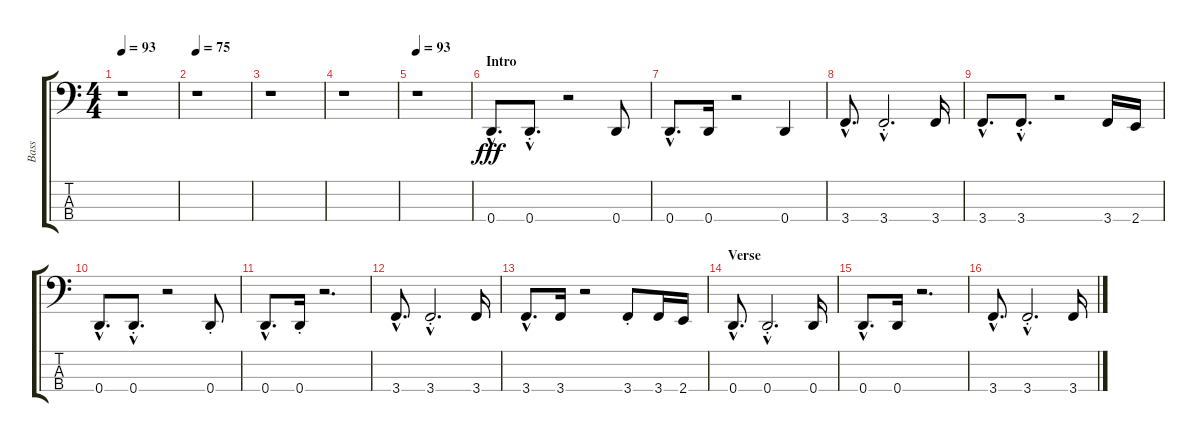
\track ("Bass" "Bass") {instrument fretlessbass}
\staff {score tabs}
\tuning (G2 D2 A1 D1) {hide}
\ts (4 4)
\tempo 93
\clef f4
\ks c
r.1{dy fff instrument fretlessbass} |
\tempo 75
r.1 |
r.1 |
r.1 |
\tempo 93
r.1 |
\section ("" "Intro")
0.4{hac}.8{d} 0.4{hac st}.8{d} r.2 0.4.8 |
0.4{hac}.8{d} 0.4.16 r.2 0.4.4 |
3.4{hac}.8{d} 3.4{hac st}.2{d} 3.4.16 |
3.4{hac}.8{d} 3.4{hac st}.8{d} r.2 3.4.16 2.4.16 |
0.4{hac}.8{d} 0.4{hac st}.8{d} r.2 0.4{st}.8 |
0.4{hac}.8{d} 0.4{st}.16 r.2{d} |
3.4{hac}.8{d} 3.4{hac st}.2{d} 3.4.16 |
3.4{hac}.8{d} 3.4.16 r.2 3.4{st}.8 3.4.16 2.4.16 |
\section ("" "Verse")
0.4{hac}.8{d} 0.4{hac st}.2{d} 0.4.16 |
0.4{hac}.8{d} 0.4.16 r.2{d} |
3.4{hac}.8{d} 3.4{hac st}.2{d} 3.4.16
